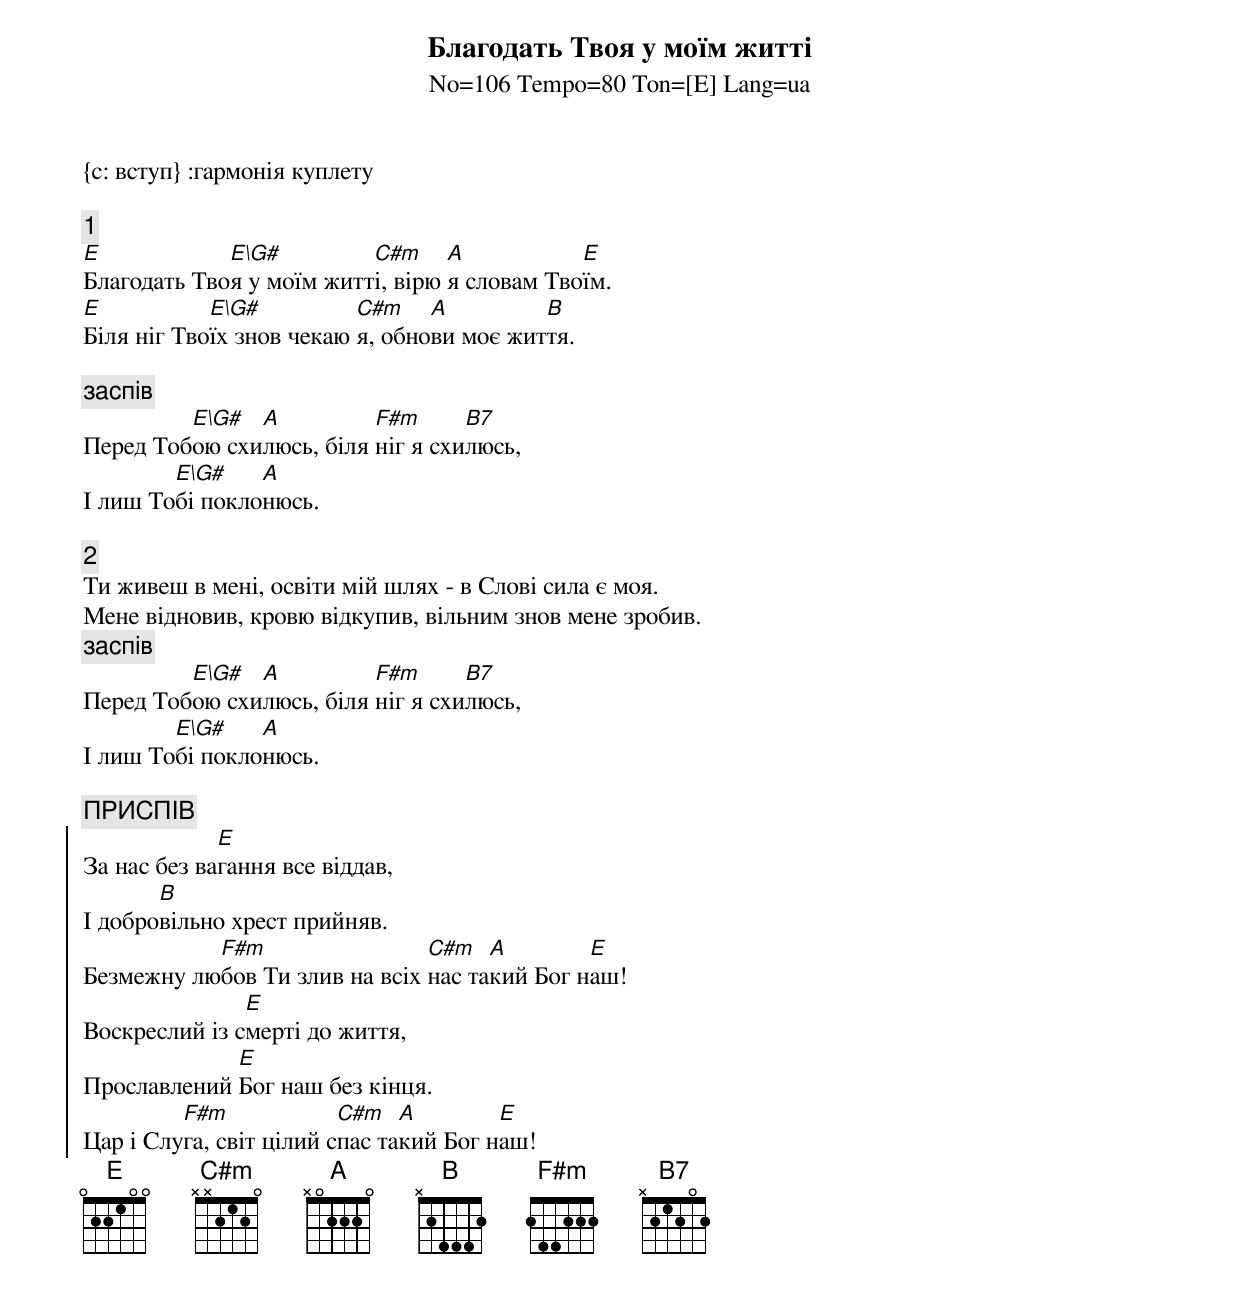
{title:Благодать Твоя у моїм житті}
{subtitle:No=106 Tempo=80 Ton=[E] Lang=ua}

{c: вступ} :гармонія куплету

{c: 1}
[E]Благодать Тво[E\G#]я у моїм житт[C#m]і, вірю [A]я словам Тво[E]їм.
[E]Біля ніг Тво[E\G#]їх знов чекаю [C#m]я, обно[A]ви моє жит[B]тя.

{c: заспів}
Перед Тоб[E\G#]ою схи[A]люсь, біля [F#m]ніг я схи[B7]люсь,
І лиш То[E\G#]бі покло[A]нюсь.

{c: 2}
Ти живеш в мені, освіти мій шлях - в Слові сила є моя.
Мене відновив, кровю відкупив, вільним знов мене зробив.
{c: заспів}
Перед Тоб[E\G#]ою схи[A]люсь, біля [F#m]ніг я схи[B7]люсь,
І лиш То[E\G#]бі покло[A]нюсь.

{c: ПРИСПІВ}
{soc}
За нас без ва[E]гання все віддав,
І добро[B]вільно хрест прийняв.
Безмежну лю[F#m]бов Ти злив на всіх [C#m]нас та[A]кий Бог н[E]аш!
Воскреслий із с[E]мерті до життя,
Прославлений [E]Бог наш без кінця.
Цар і Слу[F#m]га, світ цілий с[C#m]пас та[A]кий Бог н[E]аш!
{eoc}
